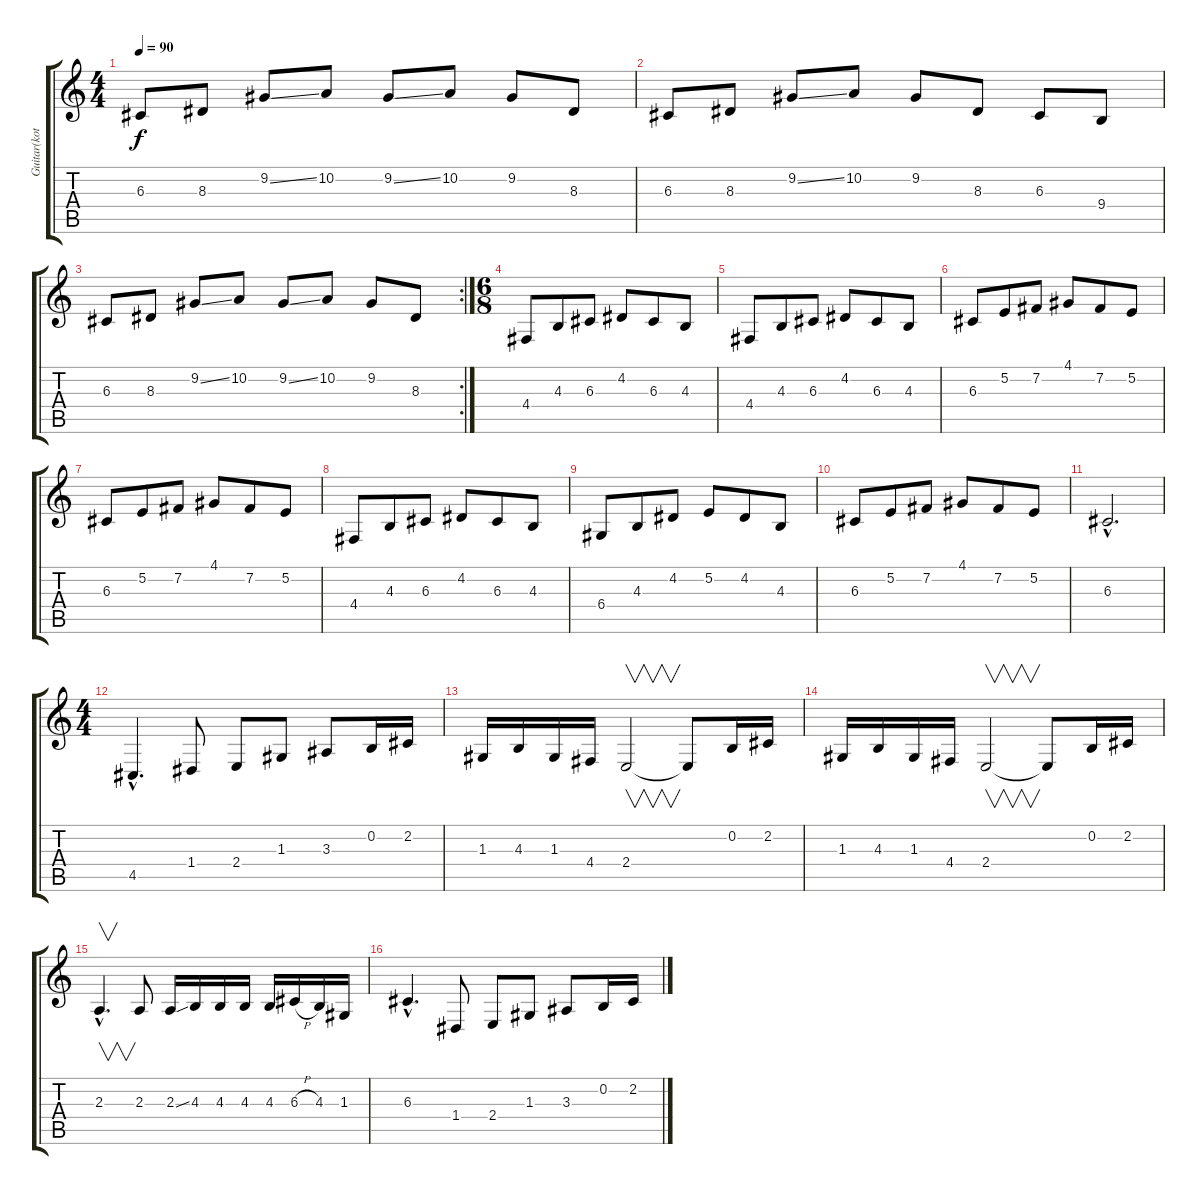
\track ("Guitar(koto) / solo" "Guitar(kot") {instrument koto}
\staff {score tabs}
\tuning (E4 B3 G3 D3 A2 E2) {hide}
\ts (4 4)
\tempo 90
\clef g2
\ks c
6.3.8{dy f} 8.3.8 9.2{ss}.8 10.2.8 9.2{ss}.8 10.2.8 9.2.8 8.3.8 |
6.3.8 8.3.8 9.2{ss}.8 10.2.8 9.2.8 8.3.8 6.3.8 9.4.8 |
\rc 2
6.3.8 8.3.8 9.2{ss}.8 10.2.8 9.2{ss}.8 10.2.8 9.2.8 8.3.8 |
\ts (6 8)
4.4.8 4.3.8 6.3.8 4.2.8 6.3.8 4.3.8 |
4.4.8 4.3.8 6.3.8 4.2.8 6.3.8 4.3.8 |
6.3.8 5.2.8 7.2.8 4.1.8 7.2.8 5.2.8 |
6.3.8 5.2.8 7.2.8 4.1.8 7.2.8 5.2.8 |
4.4.8 4.3.8 6.3.8 4.2.8 6.3.8 4.3.8 |
6.4.8 4.3.8 4.2.8 5.2.8 4.2.8 4.3.8 |
6.3.8 5.2.8 7.2.8 4.1.8 7.2.8 5.2.8 |
6.3{hac}.2{d} |
\ts (4 4)
4.5{hac}.4{d} 1.4.8 2.4.8 1.3.8 3.3.8 0.2.16 2.2.16 |
1.3.16 4.3.16 1.3.16 4.4.16 2.4.2{v} 2.4{t}.8 0.2.16 2.2.16 |
1.3.16 4.3.16 1.3.16 4.4.16 2.4.2{v} 2.4{t}.8 0.2.16 2.2.16 |
2.3{hac}.4{v d} 2.3.8 2.3{ss}.16 4.3.16 4.3.16 4.3.16 4.3.16 6.3{h}.16 4.3.16 1.3.16 |
6.3{hac}.4{d} 1.4.8 2.4.8 1.3.8 3.3.8 0.2.16 2.2.16
